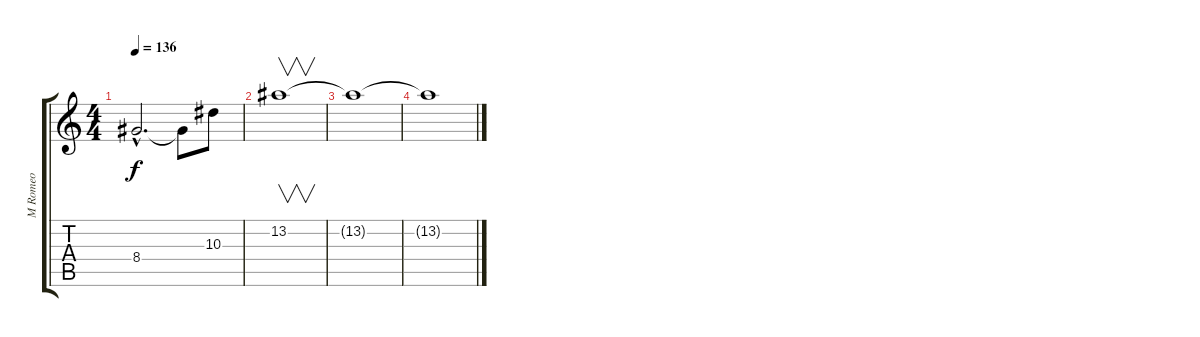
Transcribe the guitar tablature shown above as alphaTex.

\track ("M Romeo" "M Romeo") {instrument overdrivenguitar}
\staff {score tabs}
\tuning (D4 A3 F3 C3 G2 D2) {hide}
\ts (4 4)
\tempo 136
\clef g2
\ks c
8.4{hac}.2{d dy f} 8.4{t}.8 10.3.8 |
13.2.1{v} |
13.2{t}.1 |
13.2{t}.1
